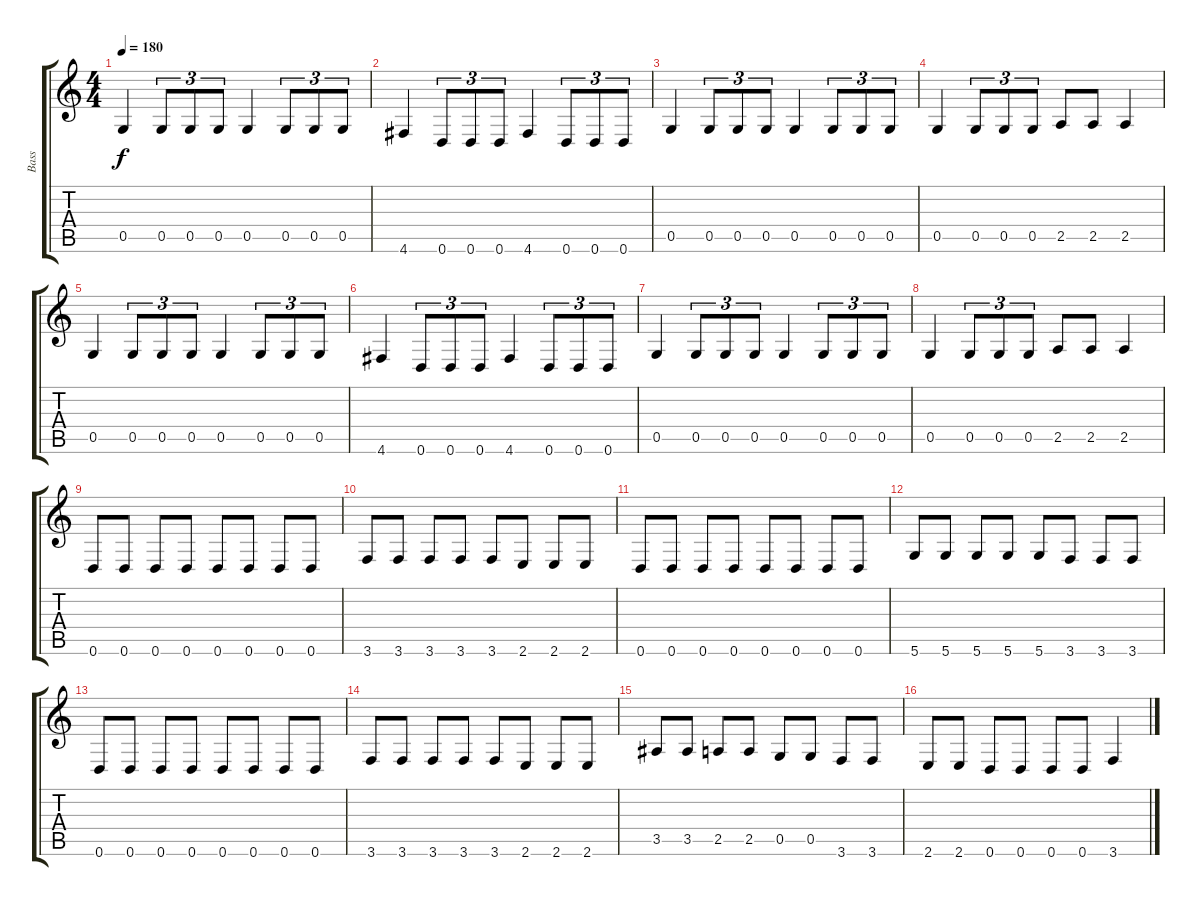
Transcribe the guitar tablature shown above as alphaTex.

\track ("Bass" "Bass") {instrument electricbassfinger}
\staff {score tabs}
\tuning (D4 A3 F3 C3 G2 D2) {hide}
\ts (4 4)
\tempo 180
\clef g2
\ks c
0.5.4{dy f} 0.5.8{tu (3 2)} 0.5.8{tu (3 2)} 0.5.8{tu (3 2)} 0.5.4 0.5.8{tu (3 2)} 0.5.8{tu (3 2)} 0.5.8{tu (3 2)} |
4.6.4 0.6.8{tu (3 2)} 0.6.8{tu (3 2)} 0.6.8{tu (3 2)} 4.6.4 0.6.8{tu (3 2)} 0.6.8{tu (3 2)} 0.6.8{tu (3 2)} |
0.5.4 0.5.8{tu (3 2)} 0.5.8{tu (3 2)} 0.5.8{tu (3 2)} 0.5.4 0.5.8{tu (3 2)} 0.5.8{tu (3 2)} 0.5.8{tu (3 2)} |
0.5.4 0.5.8{tu (3 2)} 0.5.8{tu (3 2)} 0.5.8{tu (3 2)} 2.5.8 2.5.8 2.5.4 |
0.5.4 0.5.8{tu (3 2)} 0.5.8{tu (3 2)} 0.5.8{tu (3 2)} 0.5.4 0.5.8{tu (3 2)} 0.5.8{tu (3 2)} 0.5.8{tu (3 2)} |
4.6.4 0.6.8{tu (3 2)} 0.6.8{tu (3 2)} 0.6.8{tu (3 2)} 4.6.4 0.6.8{tu (3 2)} 0.6.8{tu (3 2)} 0.6.8{tu (3 2)} |
0.5.4 0.5.8{tu (3 2)} 0.5.8{tu (3 2)} 0.5.8{tu (3 2)} 0.5.4 0.5.8{tu (3 2)} 0.5.8{tu (3 2)} 0.5.8{tu (3 2)} |
0.5.4 0.5.8{tu (3 2)} 0.5.8{tu (3 2)} 0.5.8{tu (3 2)} 2.5.8 2.5.8 2.5.4 |
0.6.8 0.6.8 0.6.8 0.6.8 0.6.8 0.6.8 0.6.8 0.6.8 |
3.6.8 3.6.8 3.6.8 3.6.8 3.6.8 2.6.8 2.6.8 2.6.8 |
0.6.8 0.6.8 0.6.8 0.6.8 0.6.8 0.6.8 0.6.8 0.6.8 |
5.6.8 5.6.8 5.6.8 5.6.8 5.6.8 3.6.8 3.6.8 3.6.8 |
0.6.8 0.6.8 0.6.8 0.6.8 0.6.8 0.6.8 0.6.8 0.6.8 |
3.6.8 3.6.8 3.6.8 3.6.8 3.6.8 2.6.8 2.6.8 2.6.8 |
3.5.8 3.5.8 2.5.8 2.5.8 0.5.8 0.5.8 3.6.8 3.6.8 |
2.6.8 2.6.8 0.6.8 0.6.8 0.6.8 0.6.8 3.6.4
